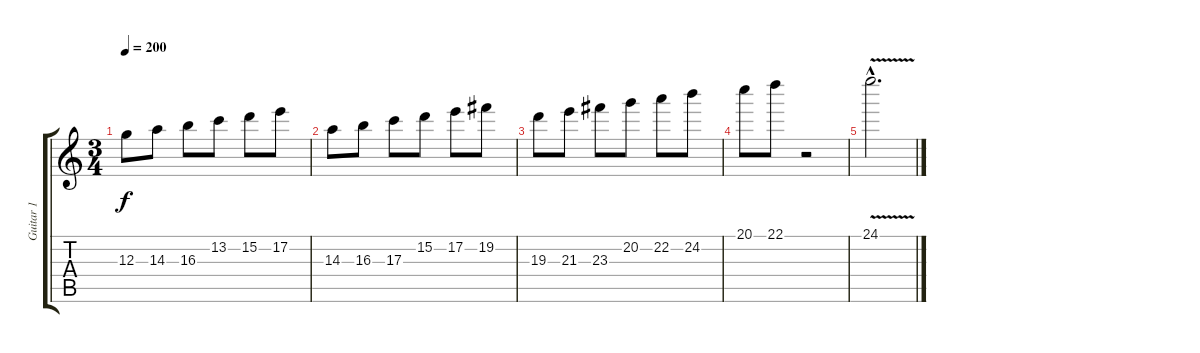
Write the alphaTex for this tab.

\track ("Guitar 1" "Guitar 1") {instrument distortionguitar}
\staff {score tabs}
\tuning (E4 B3 G3 D3 A2 E2) {hide}
\ts (3 4)
\tempo 200
\clef g2
\ks c
12.3.8{dy f} 14.3.8 16.3.8 13.2.8 15.2.8 17.2.8 |
14.3.8 16.3.8 17.3.8 15.2.8 17.2.8 19.2.8 |
19.3.8 21.3.8 23.3.8 20.2.8 22.2.8 24.2.8 |
20.1.8 22.1.8 r.2 |
24.1{v hac}.2{d}
